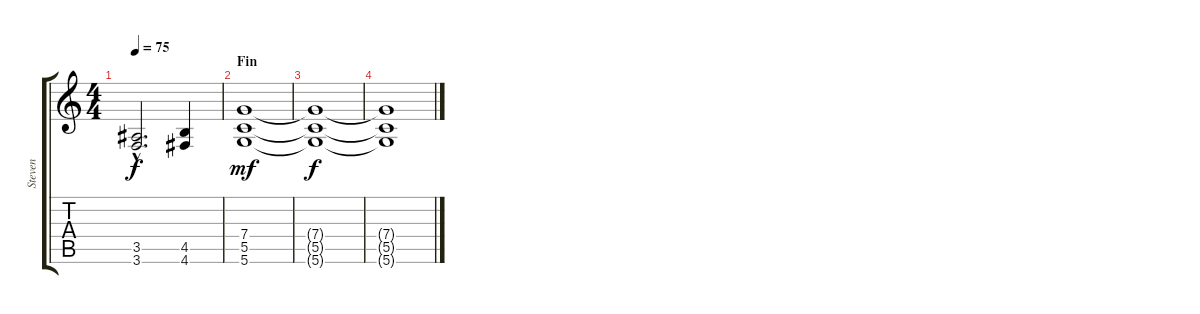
\track ("Steven" "Steven") {instrument overdrivenguitar}
\staff {score tabs}
\tuning (D4 A3 F3 C3 G2 D2) {hide}
\ts (4 4)
\tempo 75
\clef g2
\ks c
(3.5{hac} 3.6{hac}).2{d dy f} (4.5 4.6).4 |
\section ("" "Fin")
(7.4 5.5 5.6).1{dy mf volume 4 balance 3} |
(7.4{t} 5.5{t} 5.6{t}).1{dy f} |
(7.4{t} 5.5{t} 5.6{t}).1{volume 0}
